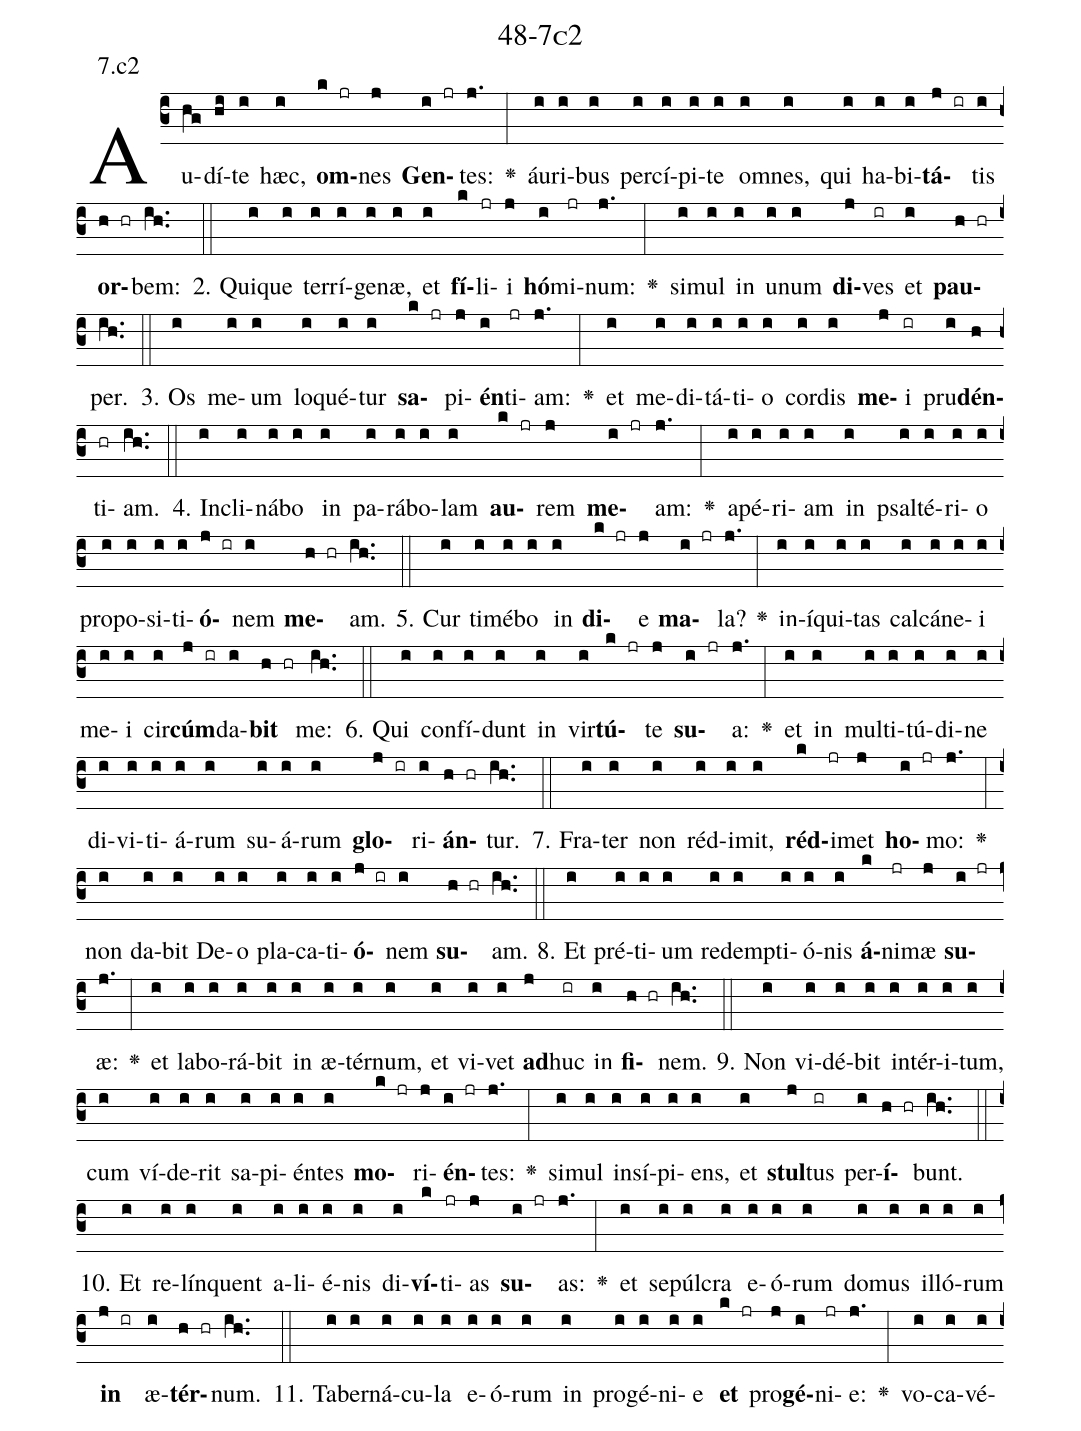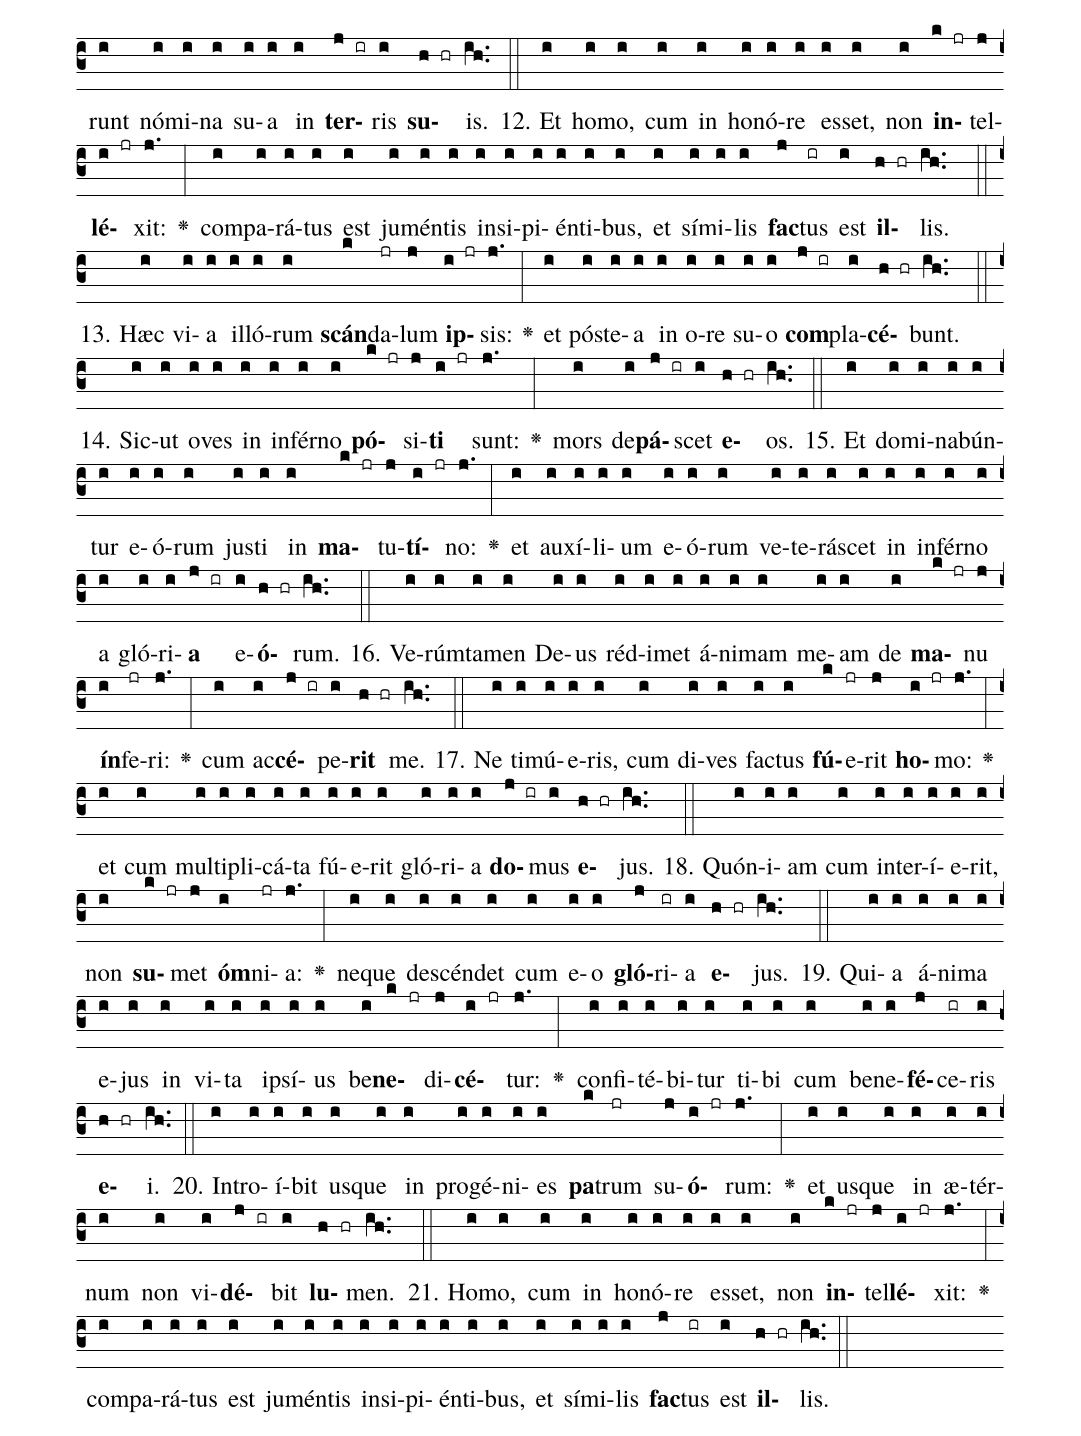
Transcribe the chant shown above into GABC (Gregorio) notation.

name: 48-7c2;
annotation: 7.c2;
%%
(c3)Au(hg)dí(hi)te(i) hæc,(i) <b>om</b>(k jr)nes(j) <b>Gen</b>(i jr)tes:(j.) <v>\greheightstar</v>(:) áu(i)ri(i)bus(i) per(i)cí(i)pi(i)te(i) om(i)nes,(i) qui(i) ha(i)bi(i)<b>tá</b>(j ir)tis(i) <b>or</b>(h hr)bem:(ih..) (::)
2. Qui(i)que(i) ter(i)rí(i)ge(i)næ,(i) et(i) <b>fí</b>(k)li(jr)i(j) <b>hó</b>(i)mi(jr)num:(j.) <v>\greheightstar</v>(:) si(i)mul(i) in(i) u(i)num(i) <b>di</b>(j)ves(ir) et(i) <b>pau</b>(h hr)per.(ih..) (::)
3. Os(i) me(i)um(i) lo(i)qué(i)tur(i) <b>sa</b>(k jr)pi(j)<b>én</b>(i)ti(jr)am:(j.) <v>\greheightstar</v>(:) et(i) me(i)di(i)tá(i)ti(i)o(i) cor(i)dis(i) <b>me</b>(j)i(ir) pru(i)<b>dén</b>(h)ti(hr)am.(ih..) (::)
4. In(i)cli(i)ná(i)bo(i) in(i) pa(i)rá(i)bo(i)lam(i) <b>au</b>(k jr)rem(j) <b>me</b>(i jr)am:(j.) <v>\greheightstar</v>(:) a(i)pé(i)ri(i)am(i) in(i) psal(i)té(i)ri(i)o(i) pro(i)po(i)si(i)ti(i)<b>ó</b>(j ir)nem(i) <b>me</b>(h hr)am.(ih..) (::)
5. Cur(i) ti(i)mé(i)bo(i) in(i) <b>di</b>(k jr)e(j) <b>ma</b>(i jr)la?(j.) <v>\greheightstar</v>(:) in(i)í(i)qui(i)tas(i) cal(i)cá(i)ne(i)i(i) me(i)i(i) cir(i)<b>cúm</b>(j ir)da(i)<b>bit</b>(h hr) me:(ih..) (::)
6. Qui(i) con(i)fí(i)dunt(i) in(i) vir(i)<b>tú</b>(k jr)te(j) <b>su</b>(i jr)a:(j.) <v>\greheightstar</v>(:) et(i) in(i) mul(i)ti(i)tú(i)di(i)ne(i) di(i)vi(i)ti(i)á(i)rum(i) su(i)á(i)rum(i) <b>glo</b>(j ir)ri(i)<b>án</b>(h hr)tur.(ih..) (::)
7. Fra(i)ter(i) non(i) réd(i)i(i)mit,(i) <b>réd</b>(k)i(jr)met(j) <b>ho</b>(i jr)mo:(j.) <v>\greheightstar</v>(:) non(i) da(i)bit(i) De(i)o(i) pla(i)ca(i)ti(i)<b>ó</b>(j ir)nem(i) <b>su</b>(h hr)am.(ih..) (::)
8. Et(i) pré(i)ti(i)um(i) red(i)emp(i)ti(i)ó(i)nis(i) <b>á</b>(k)ni(jr)mæ(j) <b>su</b>(i jr)æ:(j.) <v>\greheightstar</v>(:) et(i) la(i)bo(i)rá(i)bit(i) in(i) æ(i)tér(i)num,(i) et(i) vi(i)vet(i) <b>ad</b>(j)huc(ir) in(i) <b>fi</b>(h hr)nem.(ih..) (::)
9. Non(i) vi(i)dé(i)bit(i) in(i)tér(i)i(i)tum,(i) cum(i) ví(i)de(i)rit(i) sa(i)pi(i)én(i)tes(i) <b>mo</b>(k jr)ri(j)<b>én</b>(i jr)tes:(j.) <v>\greheightstar</v>(:) si(i)mul(i) in(i)sí(i)pi(i)ens,(i) et(i) <b>stul</b>(j)tus(ir) per(i)<b>í</b>(h hr)bunt.(ih..) (::)
10. Et(i) re(i)lín(i)quent(i) a(i)li(i)é(i)nis(i) di(i)<b>ví</b>(k)ti(jr)as(j) <b>su</b>(i jr)as:(j.) <v>\greheightstar</v>(:) et(i) se(i)púl(i)cra(i) e(i)ó(i)rum(i) do(i)mus(i) il(i)ló(i)rum(i) <b>in</b>(j ir) æ(i)<b>tér</b>(h hr)num.(ih..) (::)
11. Ta(i)ber(i)ná(i)cu(i)la(i) e(i)ó(i)rum(i) in(i) pro(i)gé(i)ni(i)e(i) <b>et</b>(k jr) pro(j)<b>gé</b>(i)ni(jr)e:(j.) <v>\greheightstar</v>(:) vo(i)ca(i)vé(i)runt(i) nó(i)mi(i)na(i) su(i)a(i) in(i) <b>ter</b>(j ir)ris(i) <b>su</b>(h hr)is.(ih..) (::)
12. Et(i) ho(i)mo,(i) cum(i) in(i) ho(i)nó(i)re(i) es(i)set,(i) non(i) <b>in</b>(k jr)tel(j)<b>lé</b>(i jr)xit:(j.) <v>\greheightstar</v>(:) com(i)pa(i)rá(i)tus(i) est(i) ju(i)mén(i)tis(i) in(i)si(i)pi(i)én(i)ti(i)bus,(i) et(i) sí(i)mi(i)lis(i) <b>fac</b>(j)tus(ir) est(i) <b>il</b>(h hr)lis.(ih..) (::)
13. Hæc(i) vi(i)a(i) il(i)ló(i)rum(i) <b>scán</b>(k)da(jr)lum(j) <b>ip</b>(i jr)sis:(j.) <v>\greheightstar</v>(:) et(i) póst(i)e(i)a(i) in(i) o(i)re(i) su(i)o(i) <b>com</b>(j ir)pla(i)<b>cé</b>(h hr)bunt.(ih..) (::)
14. Sic(i)ut(i) o(i)ves(i) in(i) in(i)fér(i)no(i) <b>pó</b>(k jr)si(j)<b>ti</b>(i jr) sunt:(j.) <v>\greheightstar</v>(:) mors(i) de(i)<b>pá</b>(j ir)scet(i) <b>e</b>(h hr)os.(ih..) (::)
15. Et(i) do(i)mi(i)na(i)bún(i)tur(i) e(i)ó(i)rum(i) jus(i)ti(i) in(i) <b>ma</b>(k jr)tu(j)<b>tí</b>(i jr)no:(j.) <v>\greheightstar</v>(:) et(i) au(i)xí(i)li(i)um(i) e(i)ó(i)rum(i) ve(i)te(i)rá(i)scet(i) in(i) in(i)fér(i)no(i) a(i) gló(i)ri(i)<b>a</b>(j ir) e(i)<b>ó</b>(h hr)rum.(ih..) (::)
16. Ve(i)rúm(i)ta(i)men(i) De(i)us(i) réd(i)i(i)met(i) á(i)ni(i)mam(i) me(i)am(i) de(i) <b>ma</b>(k jr)nu(j) <b>ín</b>(i)fe(jr)ri:(j.) <v>\greheightstar</v>(:) cum(i) ac(i)<b>cé</b>(j ir)pe(i)<b>rit</b>(h hr) me.(ih..) (::)
17. Ne(i) ti(i)mú(i)e(i)ris,(i) cum(i) di(i)ves(i) fac(i)tus(i) <b>fú</b>(k)e(jr)rit(j) <b>ho</b>(i jr)mo:(j.) <v>\greheightstar</v>(:) et(i) cum(i) mul(i)ti(i)pli(i)cá(i)ta(i) fú(i)e(i)rit(i) gló(i)ri(i)a(i) <b>do</b>(j ir)mus(i) <b>e</b>(h hr)jus.(ih..) (::)
18. Quón(i)i(i)am(i) cum(i) in(i)ter(i)í(i)e(i)rit,(i) non(i) <b>su</b>(k jr)met(j) <b>óm</b>(i)ni(jr)a:(j.) <v>\greheightstar</v>(:) ne(i)que(i) de(i)scén(i)det(i) cum(i) e(i)o(i) <b>gló</b>(j)ri(ir)a(i) <b>e</b>(h hr)jus.(ih..) (::)
19. Qui(i)a(i) á(i)ni(i)ma(i) e(i)jus(i) in(i) vi(i)ta(i) ip(i)sí(i)us(i) be(i)<b>ne</b>(k jr)di(j)<b>cé</b>(i jr)tur:(j.) <v>\greheightstar</v>(:) con(i)fi(i)té(i)bi(i)tur(i) ti(i)bi(i) cum(i) be(i)ne(i)<b>fé</b>(j)ce(ir)ris(i) <b>e</b>(h hr)i.(ih..) (::)
20. In(i)tro(i)í(i)bit(i) us(i)que(i) in(i) pro(i)gé(i)ni(i)es(i) <b>pa</b>(k)trum(jr) su(j)<b>ó</b>(i jr)rum:(j.) <v>\greheightstar</v>(:) et(i) us(i)que(i) in(i) æ(i)tér(i)num(i) non(i) vi(i)<b>dé</b>(j ir)bit(i) <b>lu</b>(h hr)men.(ih..) (::)
21. Ho(i)mo,(i) cum(i) in(i) ho(i)nó(i)re(i) es(i)set,(i) non(i) <b>in</b>(k jr)tel(j)<b>lé</b>(i jr)xit:(j.) <v>\greheightstar</v>(:) com(i)pa(i)rá(i)tus(i) est(i) ju(i)mén(i)tis(i) in(i)si(i)pi(i)én(i)ti(i)bus,(i) et(i) sí(i)mi(i)lis(i) <b>fac</b>(j)tus(ir) est(i) <b>il</b>(h hr)lis.(ih..) (::)
